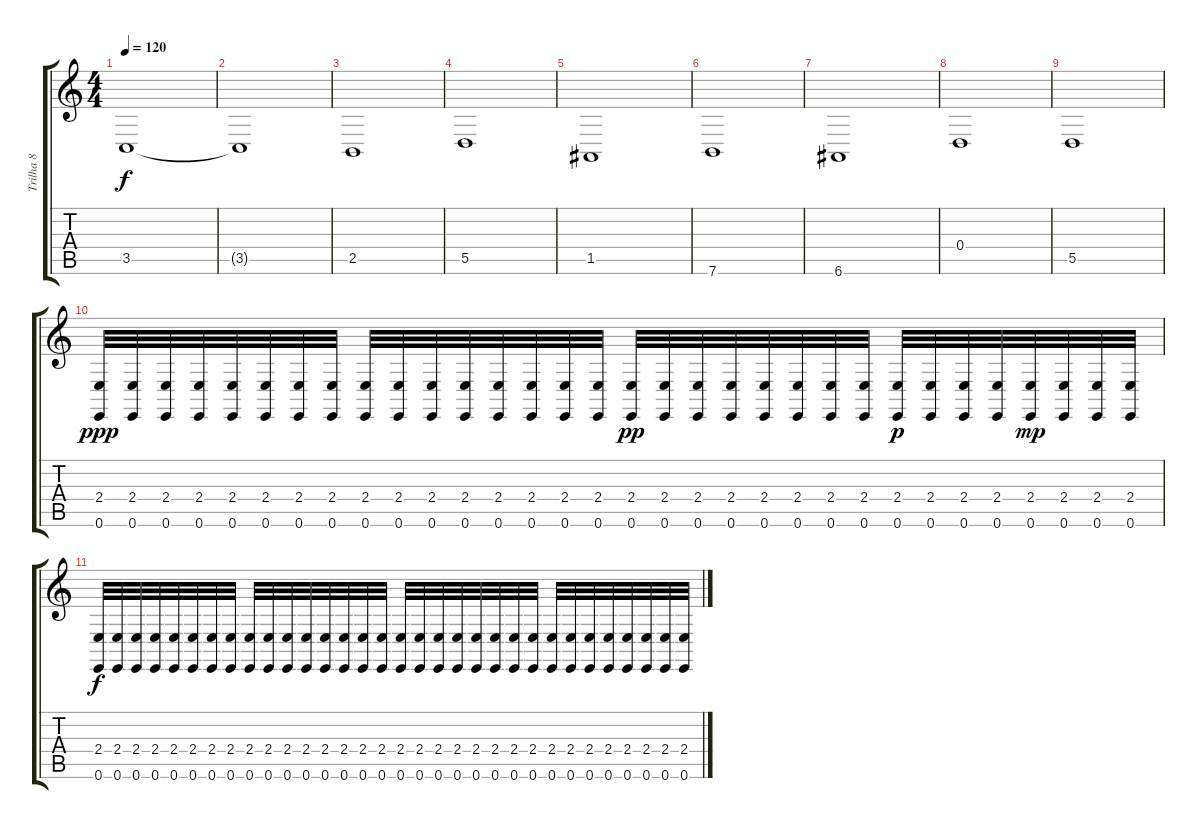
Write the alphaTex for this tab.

\track ("Trilha 8" "Trilha 8") {instrument orchestrahit}
\staff {score tabs}
\tuning (E4 B3 G3 D3 A2 E2) {hide}
\ts (4 4)
\tempo 120
\clef g2
\ks c
3.5.1{dy f} |
3.5{t}.1 |
2.5.1 |
5.5.1 |
1.5.1 |
7.6.1 |
6.6.1 |
0.4.1 |
5.5.1 |
(2.4 0.6).32{dy ppp volume 13 instrument timpani} (2.4 0.6).32 (2.4 0.6).32 (2.4 0.6).32 (2.4 0.6).32 (2.4 0.6).32 (2.4 0.6).32 (2.4 0.6).32 (2.4 0.6).32 (2.4 0.6).32 (2.4 0.6).32 (2.4 0.6).32 (2.4 0.6).32 (2.4 0.6).32 (2.4 0.6).32 (2.4 0.6).32 (2.4 0.6).32{dy pp} (2.4 0.6).32 (2.4 0.6).32 (2.4 0.6).32 (2.4 0.6).32 (2.4 0.6).32 (2.4 0.6).32 (2.4 0.6).32 (2.4 0.6).32{dy p} (2.4 0.6).32 (2.4 0.6).32 (2.4 0.6).32 (2.4 0.6).32{dy mp} (2.4 0.6).32 (2.4 0.6).32 (2.4 0.6).32 |
(2.4 0.6).32{dy f} (2.4 0.6).32 (2.4 0.6).32 (2.4 0.6).32 (2.4 0.6).32 (2.4 0.6).32 (2.4 0.6).32 (2.4 0.6).32 (2.4 0.6).32 (2.4 0.6).32 (2.4 0.6).32 (2.4 0.6).32 (2.4 0.6).32 (2.4 0.6).32 (2.4 0.6).32 (2.4 0.6).32 (2.4 0.6).32 (2.4 0.6).32 (2.4 0.6).32 (2.4 0.6).32 (2.4 0.6).32 (2.4 0.6).32 (2.4 0.6).32 (2.4 0.6).32 (2.4 0.6).32 (2.4 0.6).32 (2.4 0.6).32 (2.4 0.6).32 (2.4 0.6).32 (2.4 0.6).32 (2.4 0.6).32 (2.4 0.6).32
